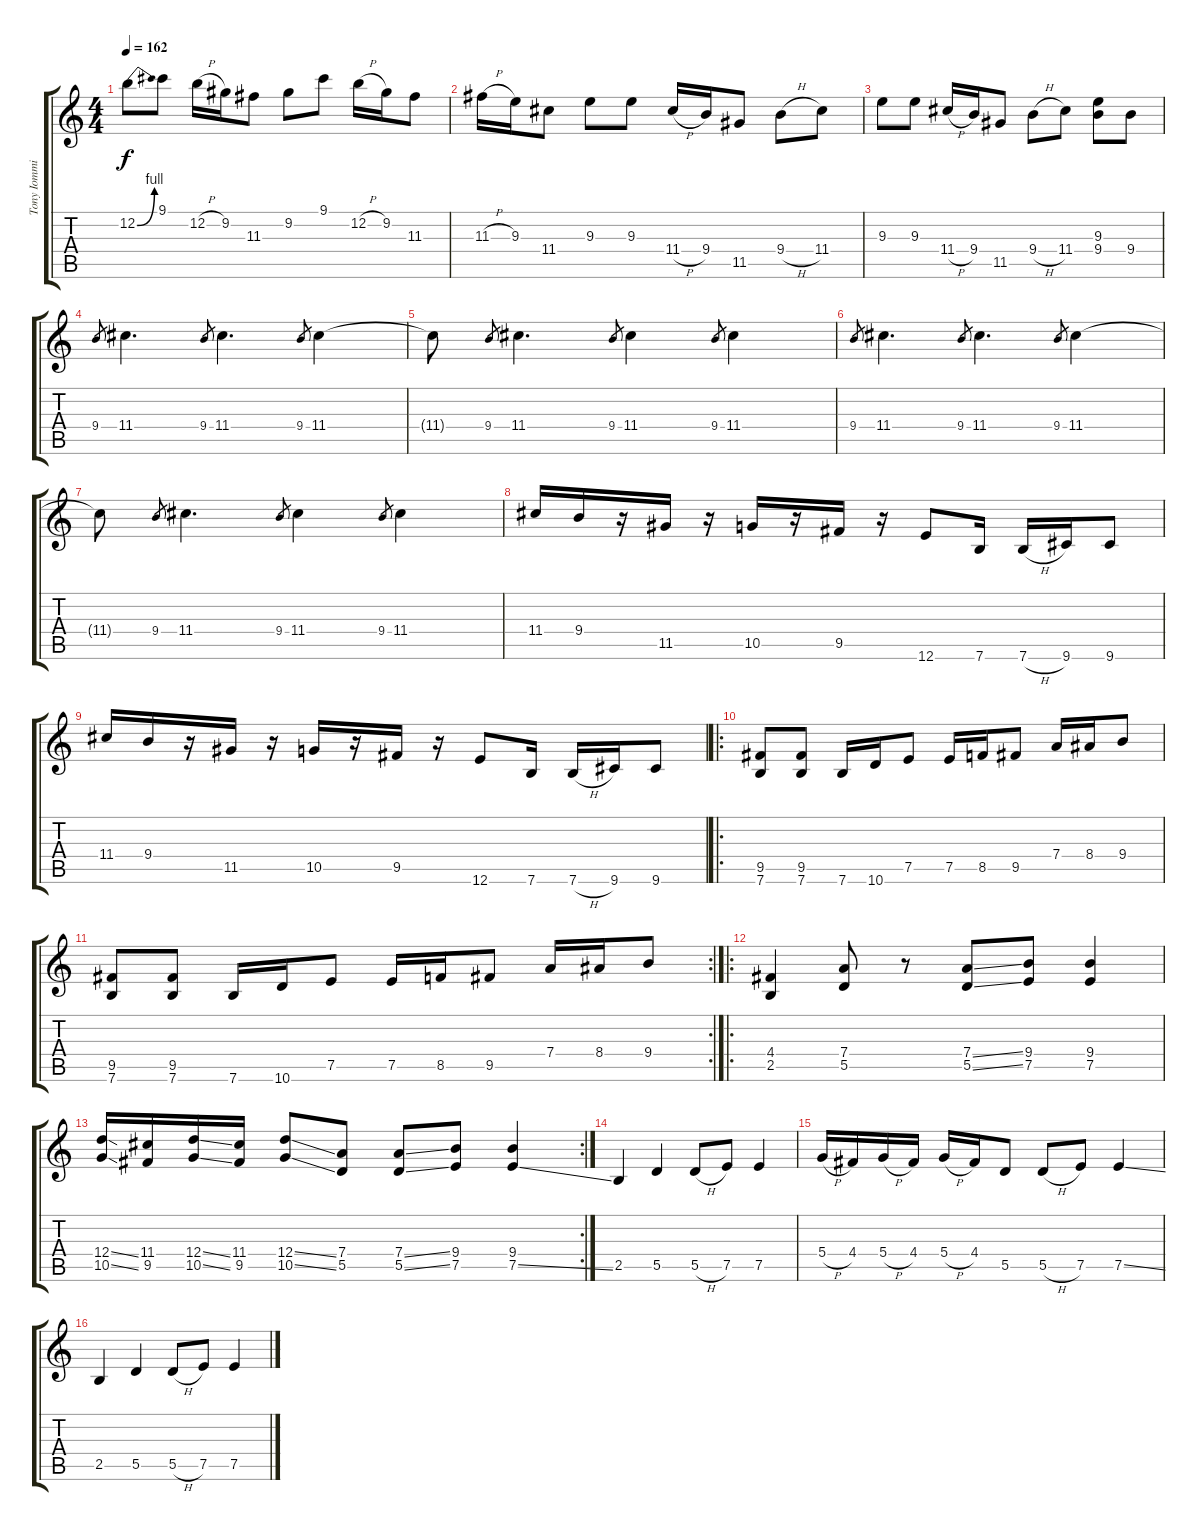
\track ("Tony Iommi" "Tony Iommi") {instrument distortionguitar}
\staff {score tabs}
\tuning (E4 B3 G3 D3 A2 E2) {hide}
\ts (4 4)
\tempo 162
\clef g2
\ks c
12.2{be (bend 0 0 60 4)}.8{dy f} 9.1.8 12.2{h}.16 9.2.16 11.3.8 9.2.8 9.1.8 12.2{h}.16 9.2.16 11.3.8 |
11.3{h}.16 9.3.16 11.4.8 9.3.8 9.3.8 11.4{h}.16 9.4.16 11.5.8 9.4{h}.8 11.4.8 |
9.3.8 9.3.8 11.4{h}.16 9.4.16 11.5.8 9.4{h}.8 11.4.8 (9.3 9.4).8 9.4.8 |
9.4.8{gr} 11.4.4{d} 9.4.8{gr} 11.4.4{d} 9.4.8{gr} 11.4.4 |
11.4{t}.8 9.4.8{gr} 11.4.4{d} 9.4.8{gr} 11.4.4 9.4.8{gr} 11.4.4 |
9.4.8{gr} 11.4.4{d} 9.4.8{gr} 11.4.4{d} 9.4.8{gr} 11.4.4 |
11.4{t}.8 9.4.8{gr} 11.4.4{d} 9.4.8{gr} 11.4.4 9.4.8{gr} 11.4.4 |
11.4.16 9.4.16 r.16 11.5.16 r.16 10.5.16 r.16 9.5.16 r.16 12.6.8 7.6.16 7.6{h}.16 9.6.16 9.6.8 |
11.4.16 9.4.16 r.16 11.5.16 r.16 10.5.16 r.16 9.5.16 r.16 12.6.8 7.6.16 7.6{h}.16 9.6.16 9.6.8 |
\ro
(9.5 7.6).8 (9.5 7.6).8 7.6.16 10.6.16 7.5.8 7.5.16 8.5.16 9.5.8 7.4.16 8.4.16 9.4.8 |
\rc 2
(9.5 7.6).8 (9.5 7.6).8 7.6.16 10.6.16 7.5.8 7.5.16 8.5.16 9.5.8 7.4.16 8.4.16 9.4.8 |
\ro
(4.4 2.5).4 (7.4 5.5).8 r.8 (7.4{ss} 5.5{ss}).8 (9.4 7.5).8 (9.4 7.5).4 |
\rc 2
(12.4{ss} 10.5{ss}).16 (11.4 9.5).16 (12.4{ss} 10.5{ss}).16 (11.4 9.5).16 (12.4{ss} 10.5{ss}).8 (7.4 5.5).8 (7.4{ss} 5.5{ss}).8 (9.4 7.5).8 (9.4 7.5{ss}).4 |
2.5.4 5.5.4 5.5{h}.8 7.5.8 7.5.4 |
5.4{h}.16 4.4.16 5.4{h}.16 4.4.16 5.4{h}.16 4.4.16 5.5.8 5.5{h}.8 7.5.8 7.5{ss}.4 |
2.5.4 5.5.4 5.5{h}.8 7.5.8 7.5.4
